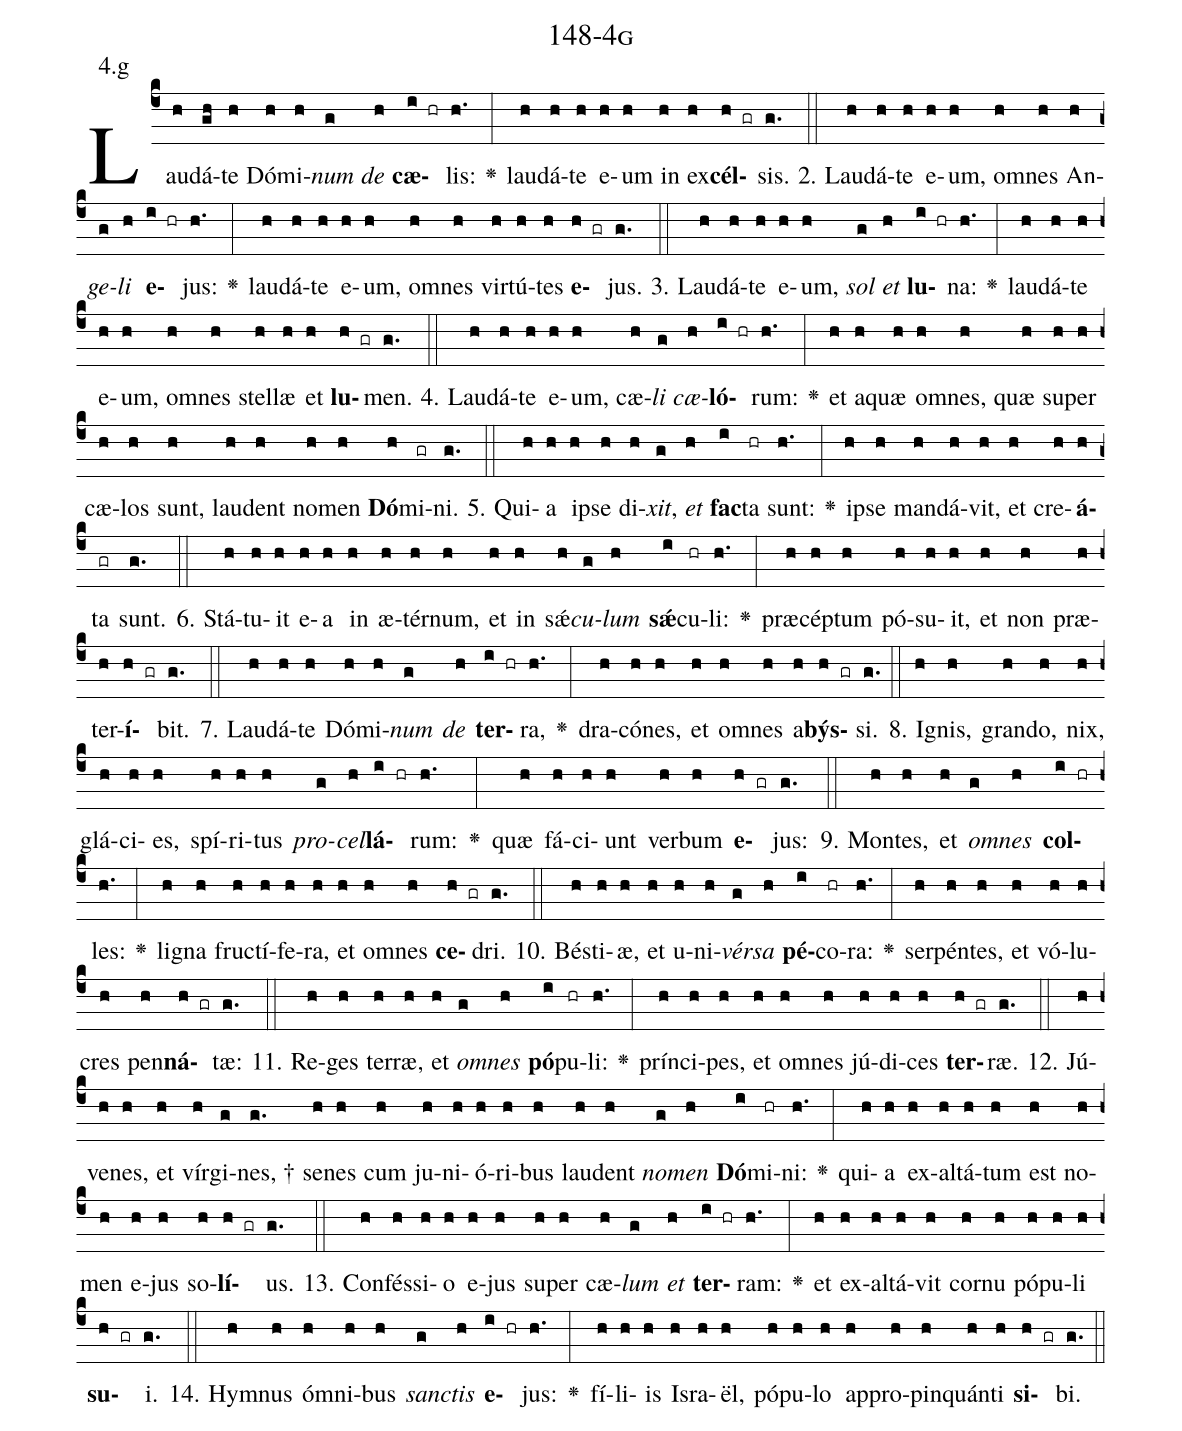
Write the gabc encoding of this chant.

name: 148-4g;
annotation: 4.g;
%%
(c4)Lau(h)dá(gh)te(h) Dó(h)mi(h)<i>num</i>(g) <i>de</i>(h) <b>cæ</b>(i hr)lis:(h.) <v>\greheightstar</v>(:) lau(h)dá(h)te(h) e(h)um(h) in(h) ex(h)<b>cél</b>(h gr)sis.(g.) (::)
2. Lau(h)dá(h)te(h) e(h)um,(h) om(h)nes(h) An(h)<i>ge</i>(g)<i>li</i>(h) <b>e</b>(i hr)jus:(h.) <v>\greheightstar</v>(:) lau(h)dá(h)te(h) e(h)um,(h) om(h)nes(h) vir(h)tú(h)tes(h) <b>e</b>(h gr)jus.(g.) (::)
3. Lau(h)dá(h)te(h) e(h)um,(h) <i>sol</i>(g) <i>et</i>(h) <b>lu</b>(i hr)na:(h.) <v>\greheightstar</v>(:) lau(h)dá(h)te(h) e(h)um,(h) om(h)nes(h) stel(h)læ(h) et(h) <b>lu</b>(h gr)men.(g.) (::)
4. Lau(h)dá(h)te(h) e(h)um,(h) cæ(h)<i>li</i>(g) <i>cæ</i>(h)<b>ló</b>(i hr)rum:(h.) <v>\greheightstar</v>(:) et(h) a(h)quæ(h) om(h)nes,(h) quæ(h) su(h)per(h) cæ(h)los(h) sunt,(h) lau(h)dent(h) no(h)men(h) <b>Dó</b>(h)mi(gr)ni.(g.) (::)
5. Qui(h)a(h) ip(h)se(h) di(h)<i>xit</i>,(g) <i>et</i>(h) <b>fac</b>(i)ta(hr) sunt:(h.) <v>\greheightstar</v>(:) ip(h)se(h) man(h)dá(h)vit,(h) et(h) cre(h)<b>á</b>(h)ta(gr) sunt.(g.) (::)
6. Stá(h)tu(h)it(h) e(h)a(h) in(h) æ(h)tér(h)num,(h) et(h) in(h) sǽ(h)<i>cu</i>(g)<i>lum</i>(h) <b>sǽ</b>(i)cu(hr)li:(h.) <v>\greheightstar</v>(:) præ(h)cép(h)tum(h) pó(h)su(h)it,(h) et(h) non(h) præ(h)ter(h)<b>í</b>(h gr)bit.(g.) (::)
7. Lau(h)dá(h)te(h) Dó(h)mi(h)<i>num</i>(g) <i>de</i>(h) <b>ter</b>(i hr)ra,(h.) <v>\greheightstar</v>(:) dra(h)có(h)nes,(h) et(h) om(h)nes(h) a(h)<b>býs</b>(h gr)si.(g.) (::)
8. I(h)gnis,(h) gran(h)do,(h) nix,(h) glá(h)ci(h)es,(h) spí(h)ri(h)tus(h) <i>pro</i>(g)<i>cel</i>(h)<b>lá</b>(i hr)rum:(h.) <v>\greheightstar</v>(:) quæ(h) fá(h)ci(h)unt(h) ver(h)bum(h) <b>e</b>(h gr)jus:(g.) (::)
9. Mon(h)tes,(h) et(h) <i>om</i>(g)<i>nes</i>(h) <b>col</b>(i hr)les:(h.) <v>\greheightstar</v>(:) li(h)gna(h) fruc(h)tí(h)fe(h)ra,(h) et(h) om(h)nes(h) <b>ce</b>(h gr)dri.(g.) (::)
10. Bés(h)ti(h)æ,(h) et(h) u(h)ni(h)<i>vér</i>(g)<i>sa</i>(h) <b>pé</b>(i)co(hr)ra:(h.) <v>\greheightstar</v>(:) ser(h)pén(h)tes,(h) et(h) vó(h)lu(h)cres(h) pen(h)<b>ná</b>(h gr)tæ:(g.) (::)
11. Re(h)ges(h) ter(h)ræ,(h) et(h) <i>om</i>(g)<i>nes</i>(h) <b>pó</b>(i)pu(hr)li:(h.) <v>\greheightstar</v>(:) prín(h)ci(h)pes,(h) et(h) om(h)nes(h) jú(h)di(h)ces(h) <b>ter</b>(h gr)ræ.(g.) (::)
12. Jú(h)ve(h)nes,(h) et(h) vír(h)gi(g)nes, †(g.) se(h)nes(h) cum(h) ju(h)ni(h)ó(h)ri(h)bus(h) lau(h)dent(h) <i>no</i>(g)<i>men</i>(h) <b>Dó</b>(i)mi(hr)ni:(h.) <v>\greheightstar</v>(:) qui(h)a(h) ex(h)al(h)tá(h)tum(h) est(h) no(h)men(h) e(h)jus(h) so(h)<b>lí</b>(h gr)us.(g.) (::)
13. Con(h)fés(h)si(h)o(h) e(h)jus(h) su(h)per(h) cæ(h)<i>lum</i>(g) <i>et</i>(h) <b>ter</b>(i hr)ram:(h.) <v>\greheightstar</v>(:) et(h) ex(h)al(h)tá(h)vit(h) cor(h)nu(h) pó(h)pu(h)li(h) <b>su</b>(h gr)i.(g.) (::)
14. Hym(h)nus(h) óm(h)ni(h)bus(h) <i>sanc</i>(g)<i>tis</i>(h) <b>e</b>(i hr)jus:(h.) <v>\greheightstar</v>(:) fí(h)li(h)is(h) Is(h)ra(h)ël,(h) pó(h)pu(h)lo(h) ap(h)pro(h)pin(h)quán(h)ti(h) <b>si</b>(h gr)bi.(g.) (::)
